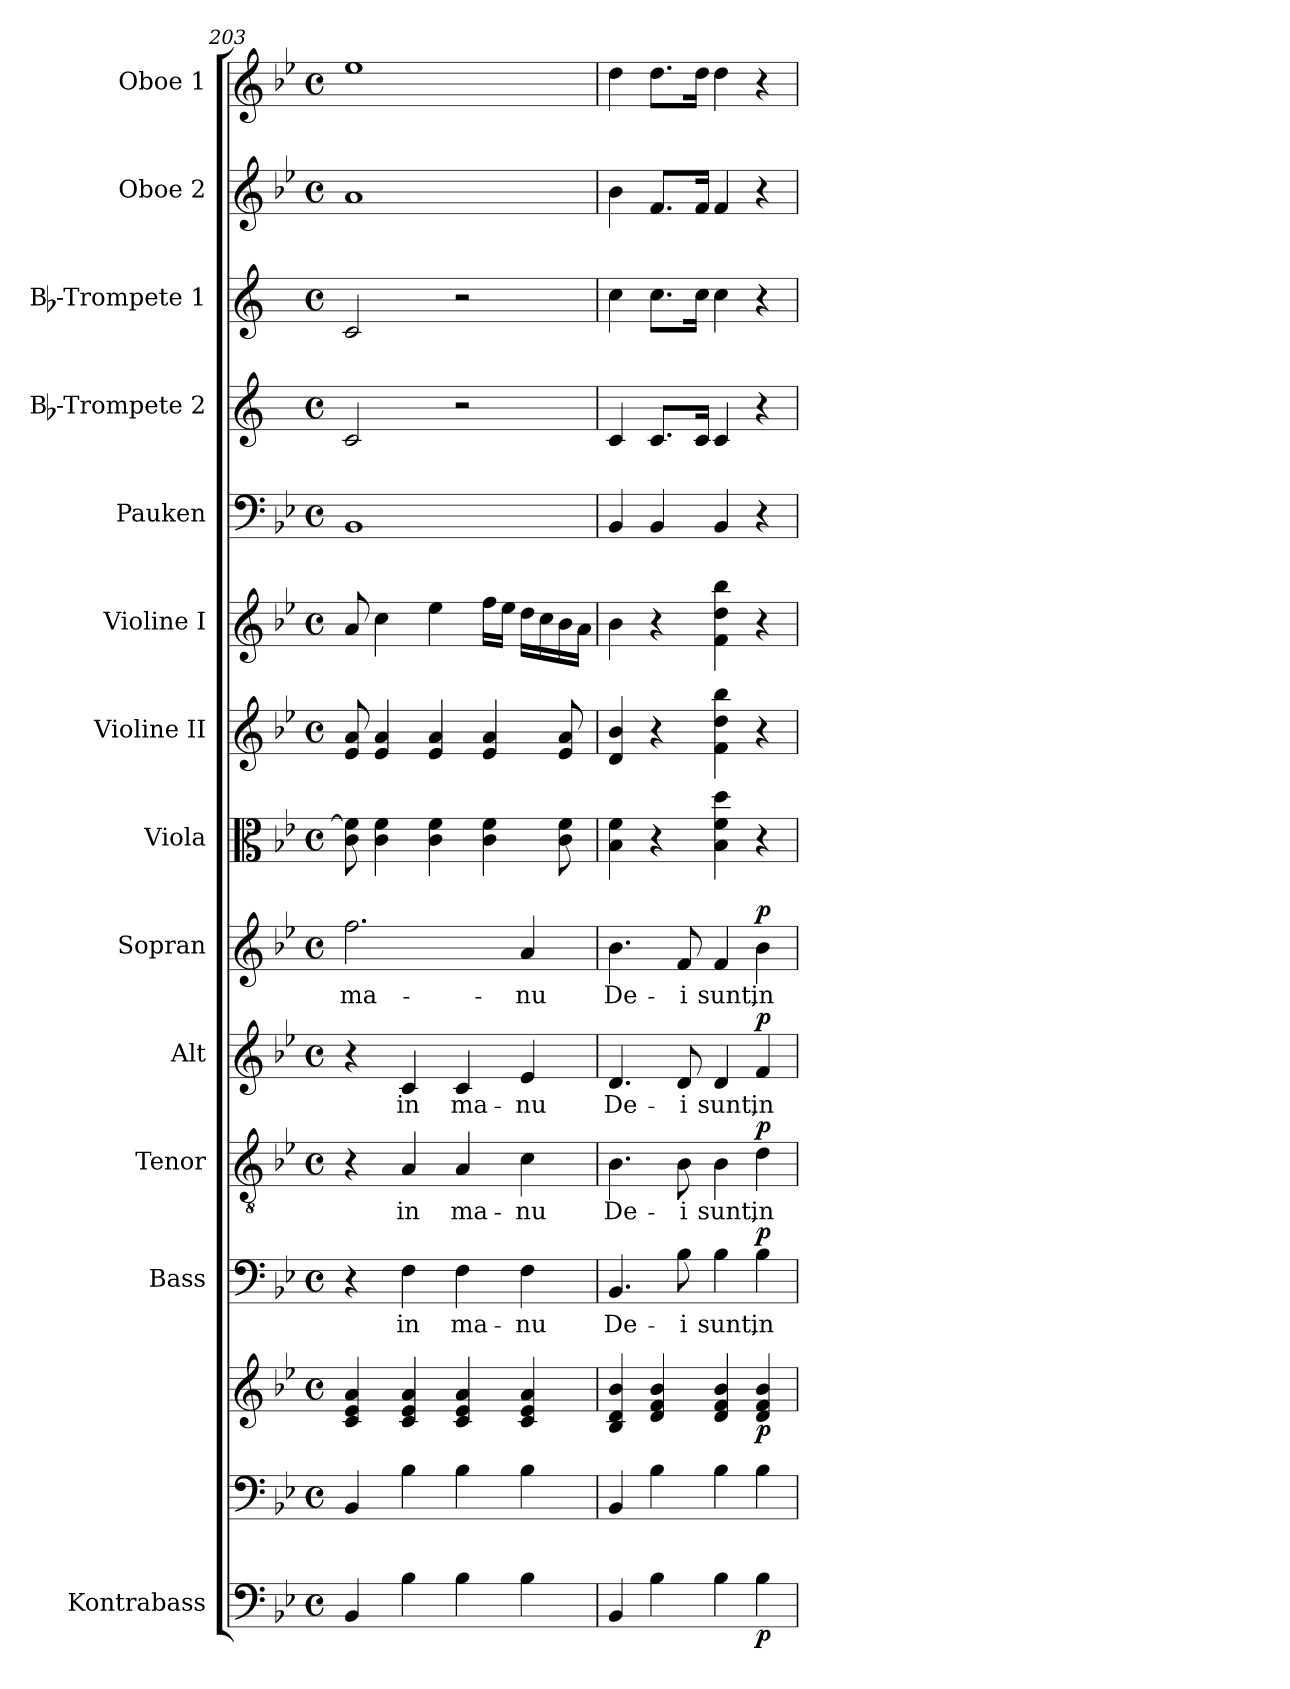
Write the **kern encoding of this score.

**kern	**dynam	**kern	**kern	**dynam	**kern	**text	**dynam	**kern	**text	**dynam	**kern	**text	**dynam	**kern	**text	**dynam	**kern	**kern	**kern	**kern	**kern	**kern	**kern	**kern
*part14	*part14	*part13	*part13	*part13	*part12	*part12	*part12	*part11	*part11	*part11	*part10	*part10	*part10	*part9	*part9	*part9	*part8	*part7	*part6	*part5	*part4	*part3	*part2	*part1
*staff15	*staff15	*staff14	*staff13	*staff13/14	*staff12	*staff12	*staff12	*staff11	*staff11	*staff11	*staff10	*staff10	*staff10	*staff9	*staff9	*staff9	*staff8	*staff7	*staff6	*staff5	*staff4	*staff3	*staff2	*staff1
*I"Kontrabass	*	*	*	*	*I"Bass	*	*	*I"Tenor	*	*	*I"Alt	*	*	*I"Sopran	*	*	*I"Viola	*I"Violine II	*I"Violine I	*I"Pauken	*I"Bb-Trompete 2	*I"Bb-Trompete 1	*I"Oboe 2	*I"Oboe 1
*I'Kb.	*	*	*	*	*I'B.	*	*	*I'T.	*	*	*I'A.	*	*	*I'S.	*	*	*I'Vla.	*I'Vl. II	*I'Vl. I	*I'Pk.	*I'Bb Trp. 2	*I'Bb Trp. 1	*I'Ob. 2	*I'Ob. 1
*clefF4	*	*clefF4	*clefG2	*	*clefF4	*	*	*clefGv2	*	*	*clefG2	*	*	*clefG2	*	*	*clefC3	*clefG2	*clefG2	*clefF4	*clefG2	*clefG2	*clefG2	*clefG2
*ITrd7c12	*	*	*	*	*	*	*	*	*	*	*	*	*	*	*	*	*	*	*	*	*ITrd1c2	*ITrd1c2	*	*
*k[b-e-]	*	*k[b-e-]	*k[b-e-]	*	*k[b-e-]	*	*	*k[b-e-]	*	*	*k[b-e-]	*	*	*k[b-e-]	*	*	*k[b-e-]	*k[b-e-]	*k[b-e-]	*k[b-e-]	*k[b-e-]	*k[b-e-]	*k[b-e-]	*k[b-e-]
*B-:	*	*B-:	*B-:	*	*B-:	*	*	*B-:	*	*	*B-:	*	*	*B-:	*	*	*B-:	*B-:	*B-:	*B-:	*B-:	*B-:	*B-:	*B-:
*M4/4	*	*M4/4	*M4/4	*	*M4/4	*	*	*M4/4	*	*	*M4/4	*	*	*M4/4	*	*	*M4/4	*M4/4	*M4/4	*M4/4	*M4/4	*M4/4	*M4/4	*M4/4
*met(c)	*	*met(c)	*met(c)	*	*met(c)	*	*	*met(c)	*	*	*met(c)	*	*	*met(c)	*	*	*met(c)	*met(c)	*met(c)	*met(c)	*met(c)	*met(c)	*met(c)	*met(c)
=203	=203	=203	=203	=203	=203	=203	=203	=203	=203	=203	=203	=203	=203	=203	=203	=203	=203	=203	=203	=203	=203	=203	=203	=203
!	!	!	!	!	!	!	!	!	!	!	!	!	!	!	!LO:LY:b	!	!	!	!	!	!	!	!	!
4BBB-/	.	4BB-/	4c/ 4e-/ 4a/	.	4r	.	.	4r	.	.	4r	.	.	2.ff\	ma-	.	8c\ 8f\]	8e-/ 8a/	8a/	1BB-	2B-/	2B-/	1a	1ee-
.	.	.	.	.	.	.	.	.	.	.	.	.	.	.	.	.	4c\ 4f\	4e-/ 4a/	4cc\	.	.	.	.	.
!	!	!	!	!	!	!LO:LY:b	!	!	!LO:LY:b	!	!	!LO:LY:b	!	!	!	!	!	!	!	!	!	!	!	!
4BB-\	.	4B-\	4c/ 4e-/ 4a/	.	4F\	in	.	4A/	in	.	4c/	in	.	.	.	.	.	.	.	.	.	.	.	.
.	.	.	.	.	.	.	.	.	.	.	.	.	.	.	.	.	4c\ 4f\	4e-/ 4a/	4ee-\	.	.	.	.	.
!	!	!	!	!	!	!LO:LY:b	!	!	!LO:LY:b	!	!	!LO:LY:b	!	!	!	!	!	!	!	!	!	!	!	!
4BB-\	.	4B-\	4c/ 4e-/ 4a/	.	4F\	ma-	.	4A/	ma-	.	4c/	ma-	.	.	.	.	.	.	.	.	2r	2r	.	.
.	.	.	.	.	.	.	.	.	.	.	.	.	.	.	.	.	4c\ 4f\	4e-/ 4a/	16ff\LL	.	.	.	.	.
.	.	.	.	.	.	.	.	.	.	.	.	.	.	.	.	.	.	.	16ee-\JJ	.	.	.	.	.
!	!	!	!	!	!	!LO:LY:b	!	!	!LO:LY:b	!	!	!LO:LY:b	!	!	!LO:LY:b	!	!	!	!	!	!	!	!	!
4BB-\	.	4B-\	4c/ 4e-/ 4a/	.	4F\	-nu	.	4c\	-nu	.	4e-/	-nu	.	4a/	-nu	.	.	.	16dd\LL	.	.	.	.	.
.	.	.	.	.	.	.	.	.	.	.	.	.	.	.	.	.	.	.	16cc\	.	.	.	.	.
.	.	.	.	.	.	.	.	.	.	.	.	.	.	.	.	.	8c\ 8f\	8e-/ 8a/	16b-\	.	.	.	.	.
.	.	.	.	.	.	.	.	.	.	.	.	.	.	.	.	.	.	.	16a\JJ	.	.	.	.	.
!!LO:PB:g=z
=204	=204	=204	=204	=204	=204	=204	=204	=204	=204	=204	=204	=204	=204	=204	=204	=204	=204	=204	=204	=204	=204	=204	=204	=204
!	!	!	!	!	!	!LO:LY:b	!	!	!LO:LY:b	!	!	!LO:LY:b	!	!	!LO:LY:b	!	!	!	!	!	!	!	!	!
4BBB-/	.	4BB-/	4B-/ 4d/ 4b-/	.	4.BB-/	De-	.	4.B-\	De-	.	4.d/	De-	.	4.b-\	De-	.	4B-\ 4f\	4d/ 4b-/	4b-\	4BB-/	4B-/	4b-\	4b-\	4dd\
4BB-\	.	4B-\	4d/ 4f/ 4b-/	.	.	.	.	.	.	.	.	.	.	.	.	.	4r	4r	4r	4BB-/	8.B-/L	8.b-\L	8.f/L	8.dd\L
!	!	!	!	!	!	!LO:LY:b	!	!	!LO:LY:b	!	!	!LO:LY:b	!	!	!LO:LY:b	!	!	!	!	!	!	!	!	!
.	.	.	.	.	8B-\	-i	.	8B-\	-i	.	8d/	-i	.	8f/	-i	.	.	.	.	.	.	.	.	.
.	.	.	.	.	.	.	.	.	.	.	.	.	.	.	.	.	.	.	.	.	16B-/Jk	16b-\Jk	16f/Jk	16dd\Jk
!	!	!	!	!	!	!LO:LY:b	!	!	!LO:LY:b	!	!	!LO:LY:b	!	!	!LO:LY:b	!	!	!	!	!	!	!	!	!
4BB-\	.	4B-\	4d/ 4f/ 4b-/	.	4B-\	sunt,	.	4B-\	sunt,	.	4d/	sunt,	.	4f/	sunt,	.	4B-\ 4f\ 4dd\	4f\ 4dd\ 4bb-\	4f\ 4dd\ 4bb-\	4BB-/	4B-/	4b-\	4f/	4dd\
!	!LO:DY:b	!	!	!LO:DY:b	!	!LO:LY:b	!LO:DY:a	!	!LO:LY:b	!LO:DY:a	!	!LO:LY:b	!LO:DY:a	!	!LO:LY:b	!LO:DY:a	!	!	!	!	!	!	!	!
4BB-\	p	4B-\	4d/ 4f/ 4b-/	p	4B-\	in	p	4d\	in	p	4f/	in	p	4b-\	in	p	4r	4r	4r	4r	4r	4r	4r	4r
=	=	=	=	=	=	=	=	=	=	=	=	=	=	=	=	=	=	=	=	=	=	=	=	=
*-	*-	*-	*-	*-	*-	*-	*-	*-	*-	*-	*-	*-	*-	*-	*-	*-	*-	*-	*-	*-	*-	*-	*-	*-
